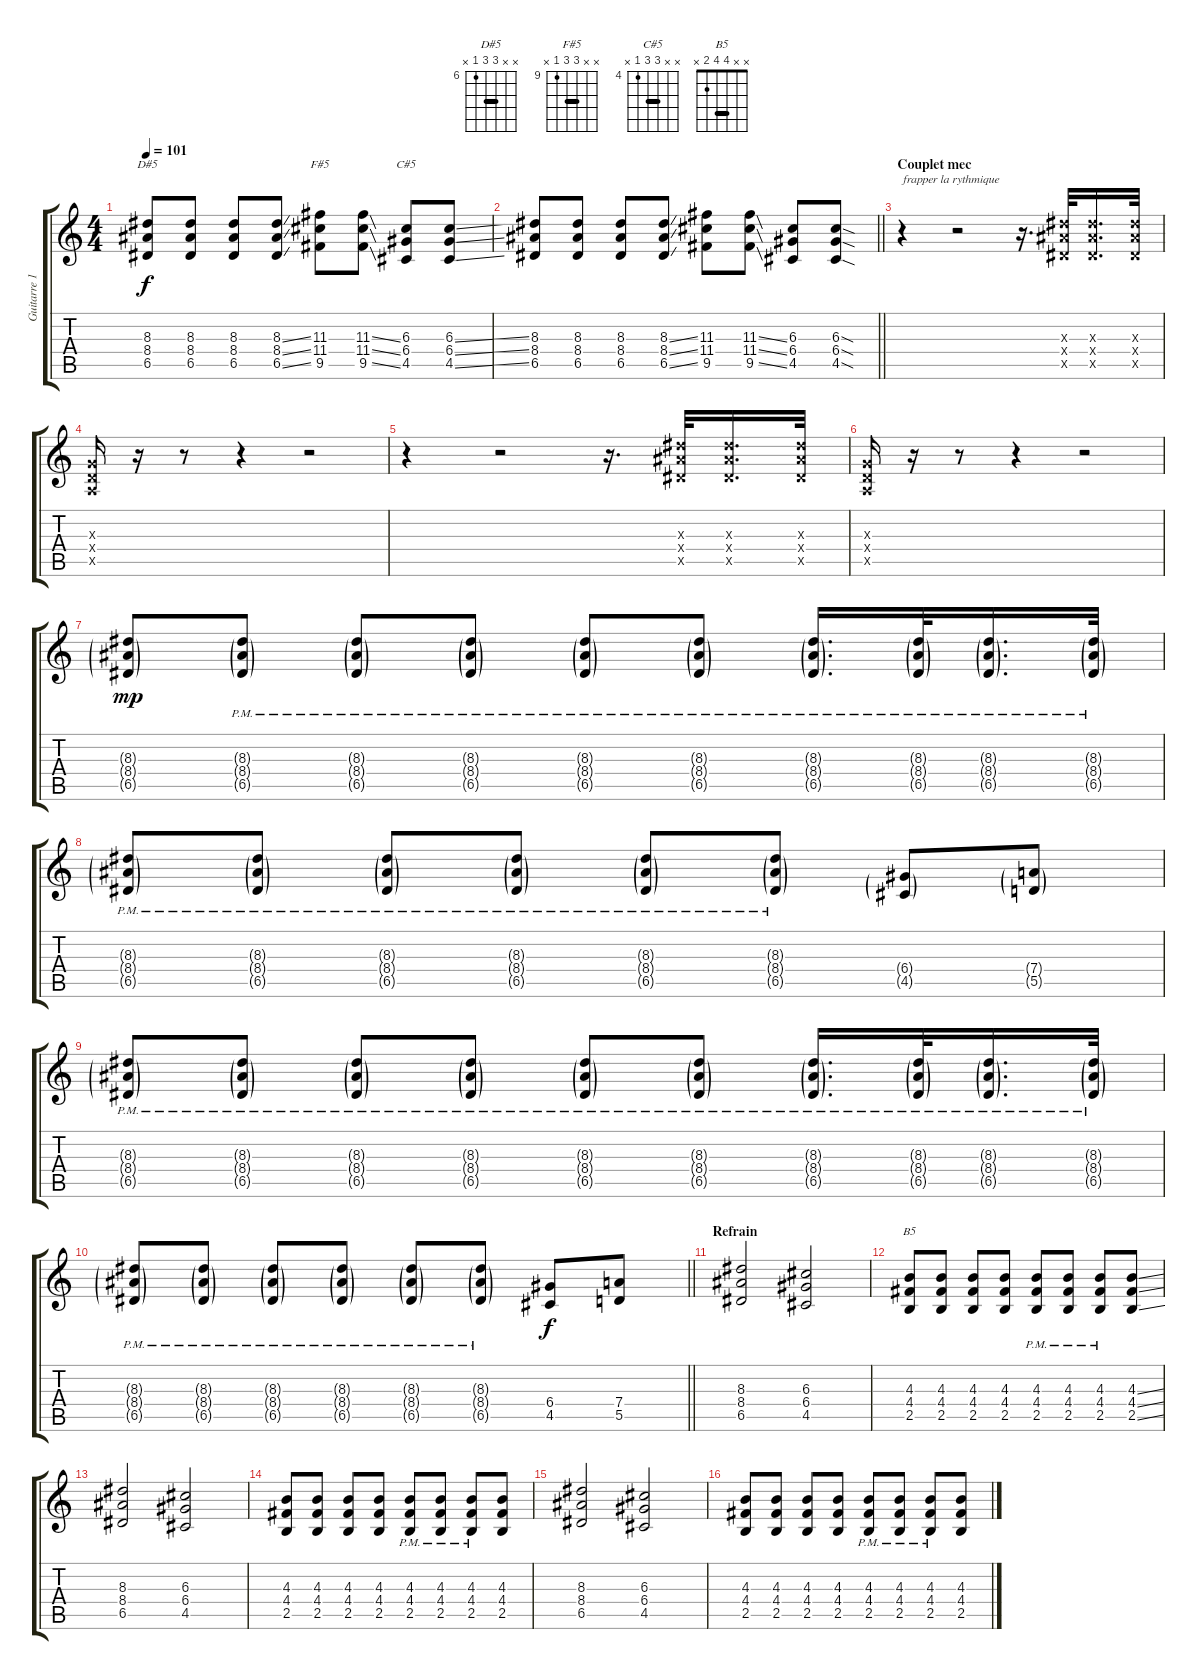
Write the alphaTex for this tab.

\track ("Guitarre 1" "Guitarre 1") {instrument distortionguitar}
\staff {score tabs}
\tuning (E4 B3 G3 D3 A2 E2) {hide}
\chord ("D#5" x x 8 8 6 x) {firstfret 6 barre 8}
\chord ("F#5" x x 11 11 9 x) {firstfret 9 barre 11}
\chord ("C#5" x x 6 6 4 x) {firstfret 4 barre 6}
\chord ("B5" x x 4 4 2 x) {barre 4}
\ts (4 4)
\tempo 101
\clef g2
\ks c
(8.3 8.4 6.5).8{ch "D#5" dy f} (8.3 8.4 6.5).8 (8.3 8.4 6.5).8 (8.3{ss} 8.4{ss} 6.5{ss}).8 (11.3 11.4 9.5).8{ch "F#5"} (11.3{ss} 11.4{ss} 9.5{ss}).8 (6.3 6.4 4.5).8{ch "C#5"} (6.3{ss} 6.4{ss} 4.5{ss}).8 |
\barLineRight lightlight
(8.3 8.4 6.5).8 (8.3 8.4 6.5).8 (8.3 8.4 6.5).8 (8.3{ss} 8.4{ss} 6.5{ss}).8 (11.3 11.4 9.5).8 (11.3{ss} 11.4{ss} 9.5{ss}).8 (6.3 6.4 4.5).8 (6.3{sod} 6.4{sod} 4.5{sod}).8 |
\section ("" "Couplet mec")
r.4{txt "frapper la rythmique "} r.2 r.16{d} (8.3{x} 8.4{x} 6.5{x}).32 (8.3{x} 8.4{x} 6.5{x}).16{d} (8.3{x} 8.4{x} 6.5{x}).32 |
(0.3{x} 0.4{x} 0.5{x}).16 r.16 r.8 r.4 r.2 |
r.4 r.2 r.16{d} (8.3{x} 8.4{x} 6.5{x}).32 (8.3{x} 8.4{x} 6.5{x}).16{d} (8.3{x} 8.4{x} 6.5{x}).32 |
(0.3{x} 0.4{x} 0.5{x}).16 r.16 r.8 r.4 r.2 |
(8.3{g} 8.4{g} 6.5{g}).8{dy mp} (8.3{g pm} 8.4{g pm} 6.5{g pm}).8 (8.3{g pm} 8.4{g pm} 6.5{g pm}).8 (8.3{g pm} 8.4{g pm} 6.5{g pm}).8 (8.3{g pm} 8.4{g pm} 6.5{g pm}).8 (8.3{g pm} 8.4{g pm} 6.5{g pm}).8 (8.3{g pm} 8.4{g pm} 6.5{g pm}).16{d} (8.3{g pm} 8.4{g pm} 6.5{g pm}).32 (8.3{g pm} 8.4{g pm} 6.5{g pm}).16{d} (8.3{g pm} 8.4{g pm} 6.5{g pm}).32 |
(8.3{g pm} 8.4{g pm} 6.5{g pm}).8 (8.3{g pm} 8.4{g pm} 6.5{g pm}).8 (8.3{g pm} 8.4{g pm} 6.5{g pm}).8 (8.3{g pm} 8.4{g pm} 6.5{g pm}).8 (8.3{g pm} 8.4{g pm} 6.5{g pm}).8 (8.3{g pm} 8.4{g pm} 6.5{g pm}).8 (6.4{g} 4.5{g}).8 (7.4{g} 5.5{g}).8 |
(8.3{g pm} 8.4{g pm} 6.5{g pm}).8 (8.3{g pm} 8.4{g pm} 6.5{g pm}).8 (8.3{g pm} 8.4{g pm} 6.5{g pm}).8 (8.3{g pm} 8.4{g pm} 6.5{g pm}).8 (8.3{g pm} 8.4{g pm} 6.5{g pm}).8 (8.3{g pm} 8.4{g pm} 6.5{g pm}).8 (8.3{g pm} 8.4{g pm} 6.5{g pm}).16{d} (8.3{g pm} 8.4{g pm} 6.5{g pm}).32 (8.3{g pm} 8.4{g pm} 6.5{g pm}).16{d} (8.3{g pm} 8.4{g pm} 6.5{g pm}).32 |
\barLineRight lightlight
(8.3{g pm} 8.4{g pm} 6.5{g pm}).8 (8.3{g pm} 8.4{g pm} 6.5{g pm}).8 (8.3{g pm} 8.4{g pm} 6.5{g pm}).8 (8.3{g pm} 8.4{g pm} 6.5{g pm}).8 (8.3{g pm} 8.4{g pm} 6.5{g pm}).8 (8.3{g pm} 8.4{g pm} 6.5{g pm}).8 (6.4 4.5).8{dy f} (7.4 5.5).8 |
\section ("" "Refrain")
(8.3 8.4 6.5).2 (6.3 6.4 4.5).2 |
(4.3 4.4 2.5).8{ch "B5"} (4.3 4.4 2.5).8 (4.3 4.4 2.5).8 (4.3 4.4 2.5).8 (4.3{pm} 4.4{pm} 2.5{pm}).8 (4.3{pm} 4.4{pm} 2.5{pm}).8 (4.3{pm} 4.4{pm} 2.5{pm}).8 (4.3{ss} 4.4{ss} 2.5{ss}).8 |
(8.3 8.4 6.5).2 (6.3 6.4 4.5).2 |
(4.3 4.4 2.5).8 (4.3 4.4 2.5).8 (4.3 4.4 2.5).8 (4.3 4.4 2.5).8 (4.3{pm} 4.4{pm} 2.5{pm}).8 (4.3{pm} 4.4{pm} 2.5{pm}).8 (4.3{pm} 4.4{pm} 2.5{pm}).8 (4.3 4.4 2.5).8 |
(8.3 8.4 6.5).2 (6.3 6.4 4.5).2 |
(4.3 4.4 2.5).8 (4.3 4.4 2.5).8 (4.3 4.4 2.5).8 (4.3 4.4 2.5).8 (4.3{pm} 4.4{pm} 2.5{pm}).8 (4.3{pm} 4.4{pm} 2.5{pm}).8 (4.3{pm} 4.4{pm} 2.5{pm}).8 (4.3 4.4 2.5).8
